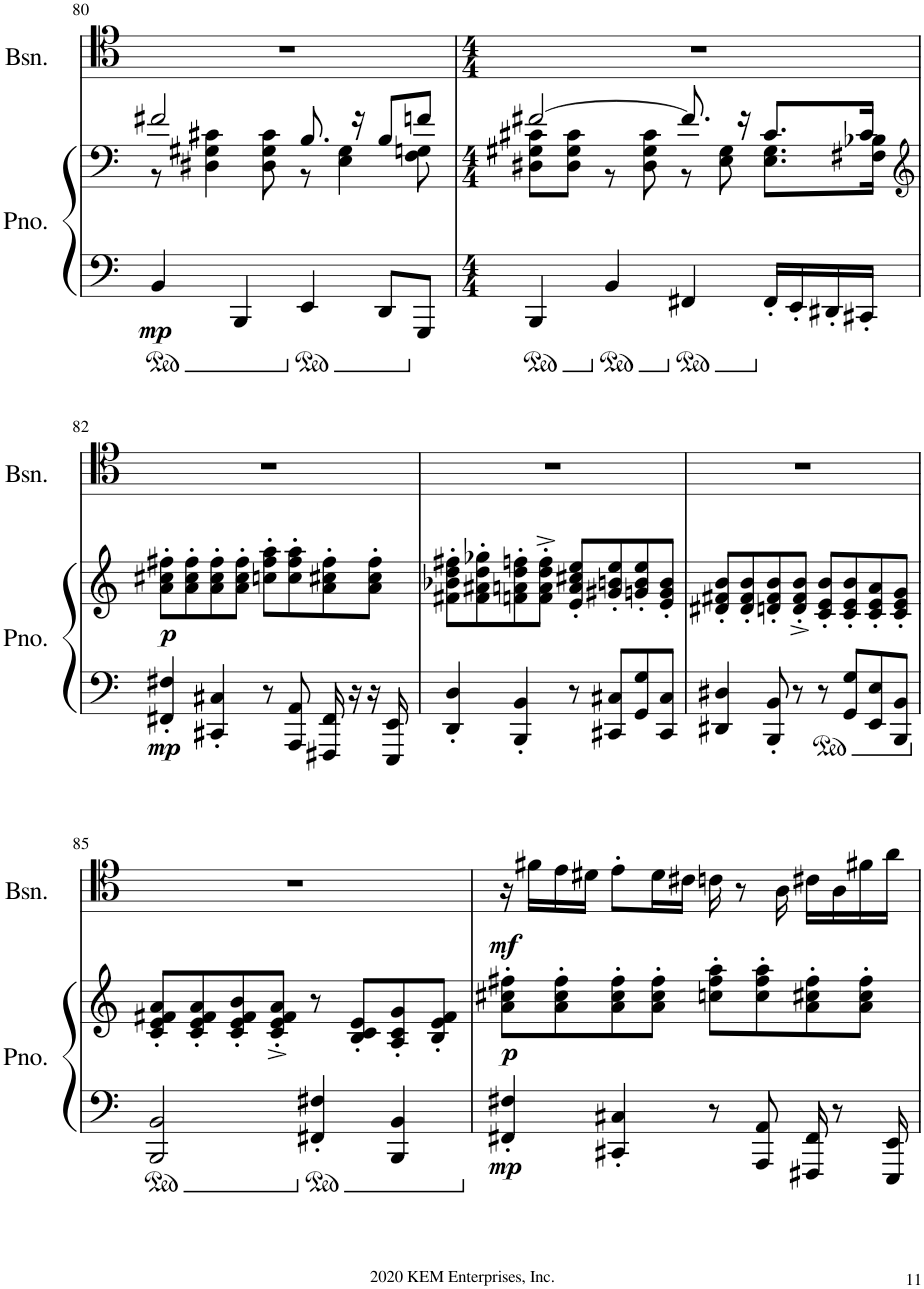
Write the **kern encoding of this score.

**kern	**kern	**dynam	**kern	**dynam
*part2	*part2	*part2	*part1	*part1
*staff3	*staff2	*staff2/3	*staff1	*staff1
*I"Piano	*	*	*I"Bassoon	*
*I'Pno.	*	*	*I'Bsn.	*
!!LO:PB:g=z
*clefF4	*clefF4	*	*clefC4	*
*k[]	*k[]	*	*k[]	*
*M4/4	*M4/4	*	*M4/4	*
=80	=80	=80	=80	=80
*	*^	*	*	*
!	!	!	!LO:DY:b=2	!	!
4BB/	2f#X/	8r	mp	1r	.
.	.	4D#X\ 4G#X\ 4c#X\	.	.	.
4BBB/	.	.	.	.	.
.	.	8D#\ 8G#\ 8c#\	.	.	.
4EE/	8.B/	8r	.	.	.
.	.	4E\ 4G#\	.	.	.
.	16r	.	.	.	.
8DD/L	8B/L	.	.	.	.
8GGG/J	8fn/J	8F\ 8Gn\	.	.	.
=81	=81	=81	=81	=81	=81
*M4/4	*M4/4	*	*	*M4/4	*
4BBB/	[2f#X/	8D#X\ 8G#X\ 8c#X\L	.	1r	.
.	.	8D#\ 8G#\ 8c#\J	.	.	.
4BB/	.	8r	.	.	.
.	.	8D#\ 8G#\ 8c#\	.	.	.
4FF#X/	8.f#/]	8r	.	.	.
.	.	8E\ 8G#\	.	.	.
.	16r	.	.	.	.
16FF#'/LL	8.c#/L	8.E\ 8.G#\L	.	.	.
16EE'/	.	.	.	.	.
16DD#X'/	.	.	.	.	.
16CC#X'/JJ	16c#/Jk	16F#X\ 16B-X\Jk	.	.	.
*	*v	*v	*	*	*
!!LO:LB:g=z
=82	=82	=82	=82	=82
*	*clefG2	*	*	*
*	*^	*	*	*
!	!	!	!LO:DY:b=2	!	!
!	!	!	!LO:DY:n=1:b	!	!
*	*v	*v	*	*	*
4FF#X/' 4F#X/'	8a\' 8cc#X\' 8ff#X\'L	mp p	1r	.
.	8a\' 8cc#\' 8ff#\'	.	.	.
4CC#X/' 4C#X/'	8a\' 8cc#\' 8ff#\'	.	.	.
.	8a\' 8cc#\' 8ff#\'J	.	.	.
8r	8ccn\' 8ff#\' 8aa\'L	.	.	.
8AAA/ 8AA/	8cc\' 8ff#\' 8aa\'	.	.	.
16FFF#X/ 16FF#/	8a\' 8cc#X\' 8ff#\'	.	.	.
16r	.	.	.	.
16r	8a\' 8cc#\' 8ff#\'J	.	.	.
16EEE/ 16EE/	.	.	.	.
=83	=83	=83	=83	=83
4DD/' 4D/'	8f#X\' 8b-X\' 8dd\' 8ff#X\'L	.	1r	.
.	8f#\' 8a#X\' 8dd\' 8gg-X\'	.	.	.
4BBB/' 4BB/'	8fn\' 8an\' 8dd\' 8ffn\'	.	.	.
.	8f\'^ 8a\'^ 8dd\'^ 8ff\'^J	.	.	.
8r	8e/' 8a/' 8cc#X/' 8ee/'L	.	.	.
8CC#X/ 8C#X/L	8g#X/' 8bn/' 8ee/'	.	.	.
8GG/ 8G/	8gn/' 8b/' 8ee/'	.	.	.
8CC#/ 8C#/J	8e/' 8g/' 8b/'J	.	.	.
=84	=84	=84	=84	=84
4DD#X/ 4D#X/	8d#X/' 8f#X/' 8b/'L	.	1r	.
.	8d#/' 8f#/' 8b/'	.	.	.
8BBB/' 8BB/'	8dn/' 8f#/' 8b/'	.	.	.
8r	8d/'^ 8f#/'^ 8b/'^J	.	.	.
8r	8c/' 8e/' 8b/'L	.	.	.
8GG/ 8G/L	8c/' 8e/' 8b/'	.	.	.
8EE/ 8E/	8c/' 8e/' 8a/'	.	.	.
8BBB/ 8BB/J	8c/' 8e/' 8g/'J	.	.	.
!!LO:LB:g=z
=85	=85	=85	=85	=85
2BBB/ 2BB/	8c/' 8e/' 8f#X/' 8a/'L	.	1r	.
.	8c/' 8e/' 8f#/' 8a/'	.	.	.
.	8c/' 8e/' 8f#/' 8b/'	.	.	.
.	8c/'^ 8e/'^ 8f#/'^ 8a/'^J	.	.	.
4FF#X/' 4F#X/'	8r	.	.	.
.	8B/' 8c/' 8e/'L	.	.	.
4BBB/ 4BB/	8A/' 8c/' 8g/'	.	.	.
.	8B/' 8e/' 8f#/'J	.	.	.
=86	=86	=86	=86	=86
!	!	!LO:DY:b=2	!	!
!	!	!LO:DY:n=1:b	!	!LO:DY:b
4FF#X/' 4F#X/'	8a\' 8cc#X\' 8ff#X\'L	mp p	16r	mf
.	.	.	16f#X\LL	.
.	8a\' 8cc#\' 8ff#\'	.	16e\	.
.	.	.	16d#X\JJ	.
4CC#X/' 4C#X/'	8a\' 8cc#\' 8ff#\'	.	8e'\L	.
.	8a\' 8cc#\' 8ff#\'J	.	16d#\L	.
.	.	.	16c#X\JJ	.
8r	8ccn\' 8ff#\' 8aa\'L	.	16cn\	.
.	.	.	8r	.
8AAA/ 8AA/	8cc\' 8ff#\' 8aa\'	.	.	.
.	.	.	16A\	.
16FFF#X/ 16FF#/	8a\' 8cc#X\' 8ff#\'	.	16c#X\LL	.
8r	.	.	16A\	.
.	8a\' 8cc#\' 8ff#\'J	.	16f#X\	.
16EEE/ 16EE/	.	.	16a\JJ	.
=	=	=	=	=
*-	*-	*-	*-	*-
